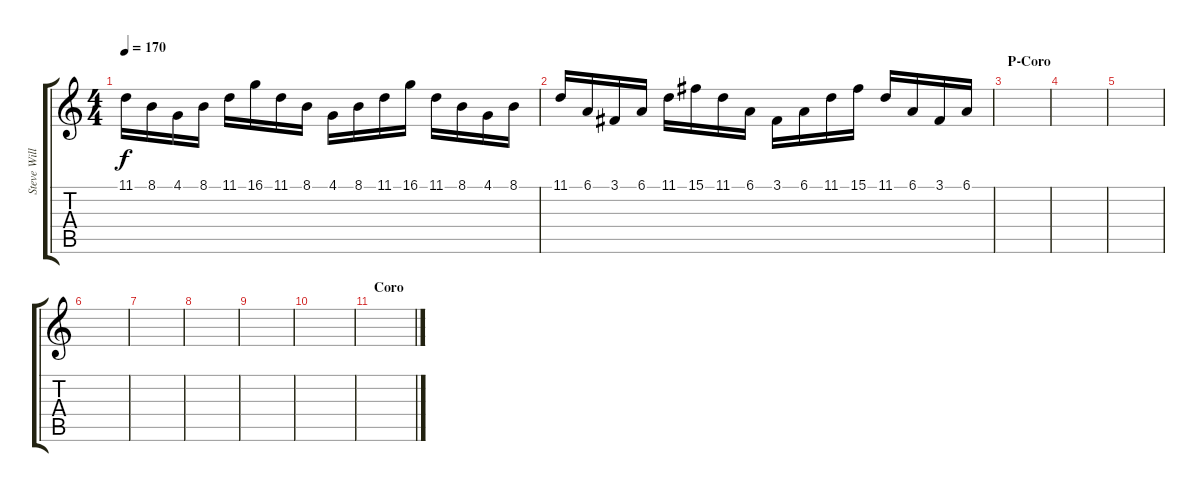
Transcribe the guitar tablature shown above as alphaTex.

\track ("Steve Williams Solos" "Steve Will") {instrument lead2sawtooth}
\staff {score tabs}
\tuning (Eb4 Bb3 Gb3 Db3 Ab2 Eb2) {hide}
\ts (4 4)
\tempo 170
\clef g2
\ks c
11.1.16{dy f} 8.1.16 4.1.16 8.1.16 11.1.16 16.1.16 11.1.16 8.1.16 4.1.16 8.1.16 11.1.16 16.1.16 11.1.16 8.1.16 4.1.16 8.1.16 |
11.1.16 6.1.16 3.1.16 6.1.16 11.1.16 15.1.16 11.1.16 6.1.16 3.1.16 6.1.16 11.1.16 15.1.16 11.1.16 6.1.16 3.1.16 6.1.16 |
\section ("" "P-Coro")
|
|
|
|
|
|
|
|
\section ("" "Coro")
